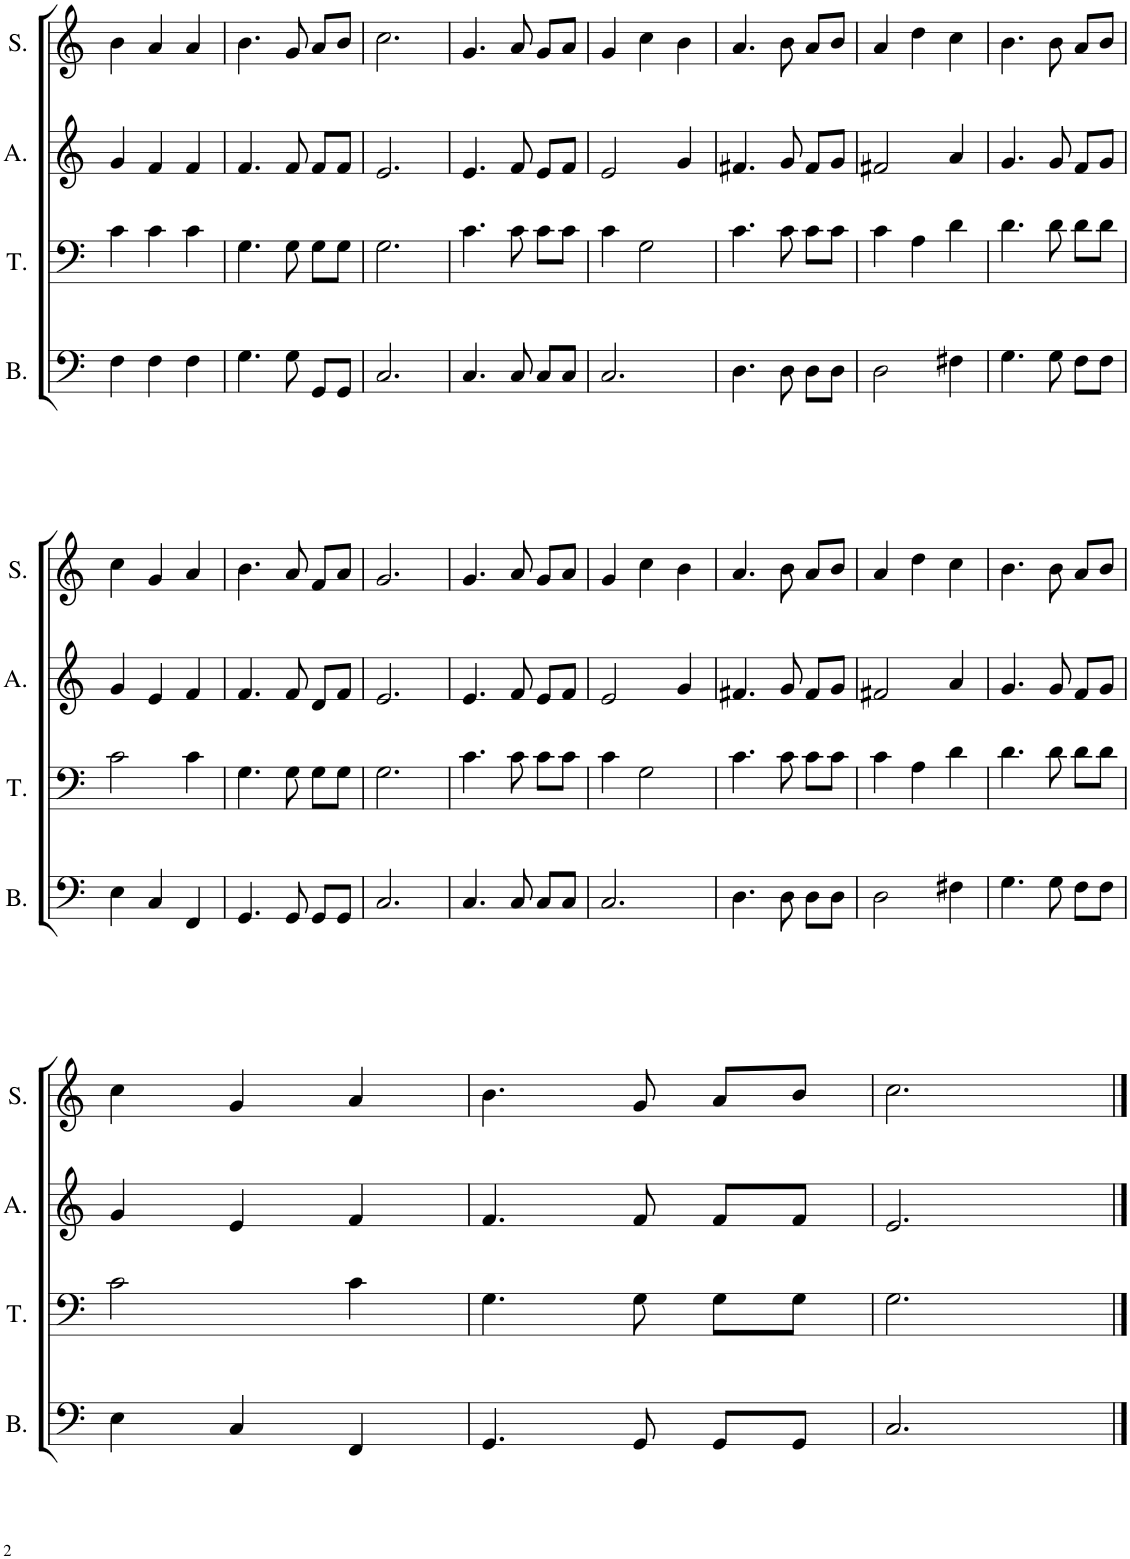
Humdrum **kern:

**kern	**kern	**kern	**kern
*part4	*part3	*part2	*part1
*staff4	*staff3	*staff2	*staff1
*I"Bass	*I"Tenor	*I"Alto	*I"Soprano
*I'B.	*I'T.	*I'A.	*I'S.
!!LO:PB:g=z
*clefF4	*clefF4	*clefG2	*clefG2
*k[]	*k[]	*k[]	*k[]
*M3/4	*M3/4	*M3/4	*M3/4
=15	=15	=15	=15
4F\	4c\	4g/	4b\
4F\	4c\	4f/	4a/
4F\	4c\	4f/	4a/
=16	=16	=16	=16
4.G\	4.G\	4.f/	4.b\
8G\	8G\	8f/	8g/
8GG/L	8G\L	8f/L	8a/L
8GG/J	8G\J	8f/J	8b/J
=17	=17	=17	=17
2.C/	2.G\	2.e/	2.cc\
=18	=18	=18	=18
4.C/	4.c\	4.e/	4.g/
8C/	8c\	8f/	8a/
8C/L	8c\L	8e/L	8g/L
8C/J	8c\J	8f/J	8a/J
=19	=19	=19	=19
2.C/	4c\	2e/	4g/
.	2G\	.	4cc\
.	.	4g/	4b\
=20	=20	=20	=20
4.D\	4.c\	4.f#X/	4.a/
8D\	8c\	8g/	8b\
8D\L	8c\L	8f#/L	8a/L
8D\J	8c\J	8g/J	8b/J
=21	=21	=21	=21
2D\	4c\	2f#X/	4a/
.	4A\	.	4dd\
4F#X\	4d\	4a/	4cc\
=22	=22	=22	=22
4.G\	4.d\	4.g/	4.b\
8G\	8d\	8g/	8b\
8F\L	8d\L	8f/L	8a/L
8F\J	8d\J	8g/J	8b/J
!!LO:LB:g=z
=23	=23	=23	=23
4E\	2c\	4g/	4cc\
4C/	.	4e/	4g/
4FF/	4c\	4f/	4a/
=24	=24	=24	=24
4.GG/	4.G\	4.f/	4.b\
8GG/	8G\	8f/	8a/
8GG/L	8G\L	8d/L	8f/L
8GG/J	8G\J	8f/J	8a/J
=25	=25	=25	=25
2.C/	2.G\	2.e/	2.g/
=26	=26	=26	=26
4.C/	4.c\	4.e/	4.g/
8C/	8c\	8f/	8a/
8C/L	8c\L	8e/L	8g/L
8C/J	8c\J	8f/J	8a/J
=27	=27	=27	=27
2.C/	4c\	2e/	4g/
.	2G\	.	4cc\
.	.	4g/	4b\
=28	=28	=28	=28
4.D\	4.c\	4.f#X/	4.a/
8D\	8c\	8g/	8b\
8D\L	8c\L	8f#/L	8a/L
8D\J	8c\J	8g/J	8b/J
=29	=29	=29	=29
2D\	4c\	2f#X/	4a/
.	4A\	.	4dd\
4F#X\	4d\	4a/	4cc\
=30	=30	=30	=30
4.G\	4.d\	4.g/	4.b\
8G\	8d\	8g/	8b\
8F\L	8d\L	8f/L	8a/L
8F\J	8d\J	8g/J	8b/J
!!LO:LB:g=z
=31	=31	=31	=31
4E\	2c\	4g/	4cc\
4C/	.	4e/	4g/
4FF/	4c\	4f/	4a/
=32	=32	=32	=32
4.GG/	4.G\	4.f/	4.b\
8GG/	8G\	8f/	8g/
8GG/L	8G\L	8f/L	8a/L
8GG/J	8G\J	8f/J	8b/J
=33	=33	=33	=33
2.C/	2.G\	2.e/	2.cc\
==	==	==	==
*-	*-	*-	*-
